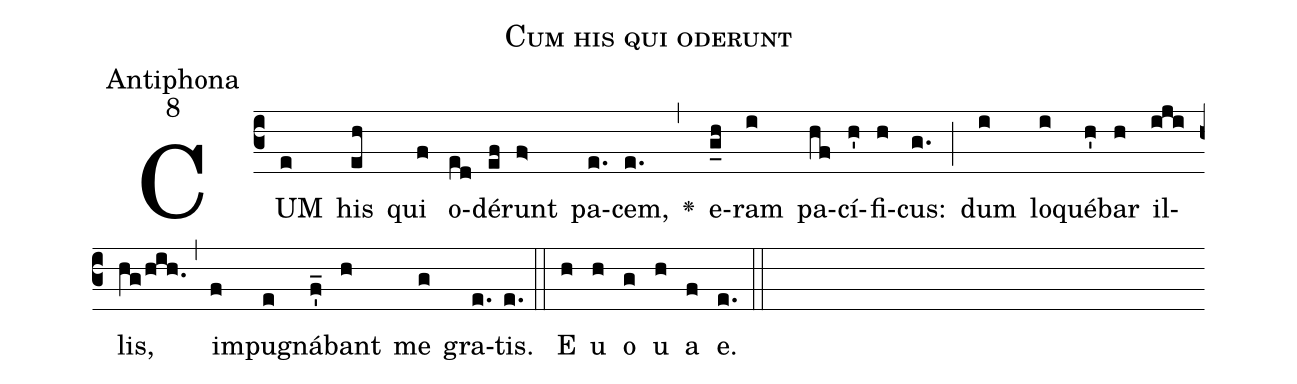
name:Cum his qui oderunt;
office-part:Antiphona;
mode:8;
%%
(c3)CUM(e) his(eh) qui(f) o(ed)dé(ef)runt(f>) pa(e.)cem,(e.) <v>\greheightstar</v>(,)
e(g_h)ram(i) pa(hf)cí(h')fi(h)cus:(g.) (;) dum(i) lo(i)qué(h')bar(h) il(iji)lis,(hg/hih.) (,) im(f)pu(e)gná(f_')bant(h) me(g) gra(e.)tis.(e.) (::) E(h) u(h) o(g) u(h) a(f) e.(e.) (::)
